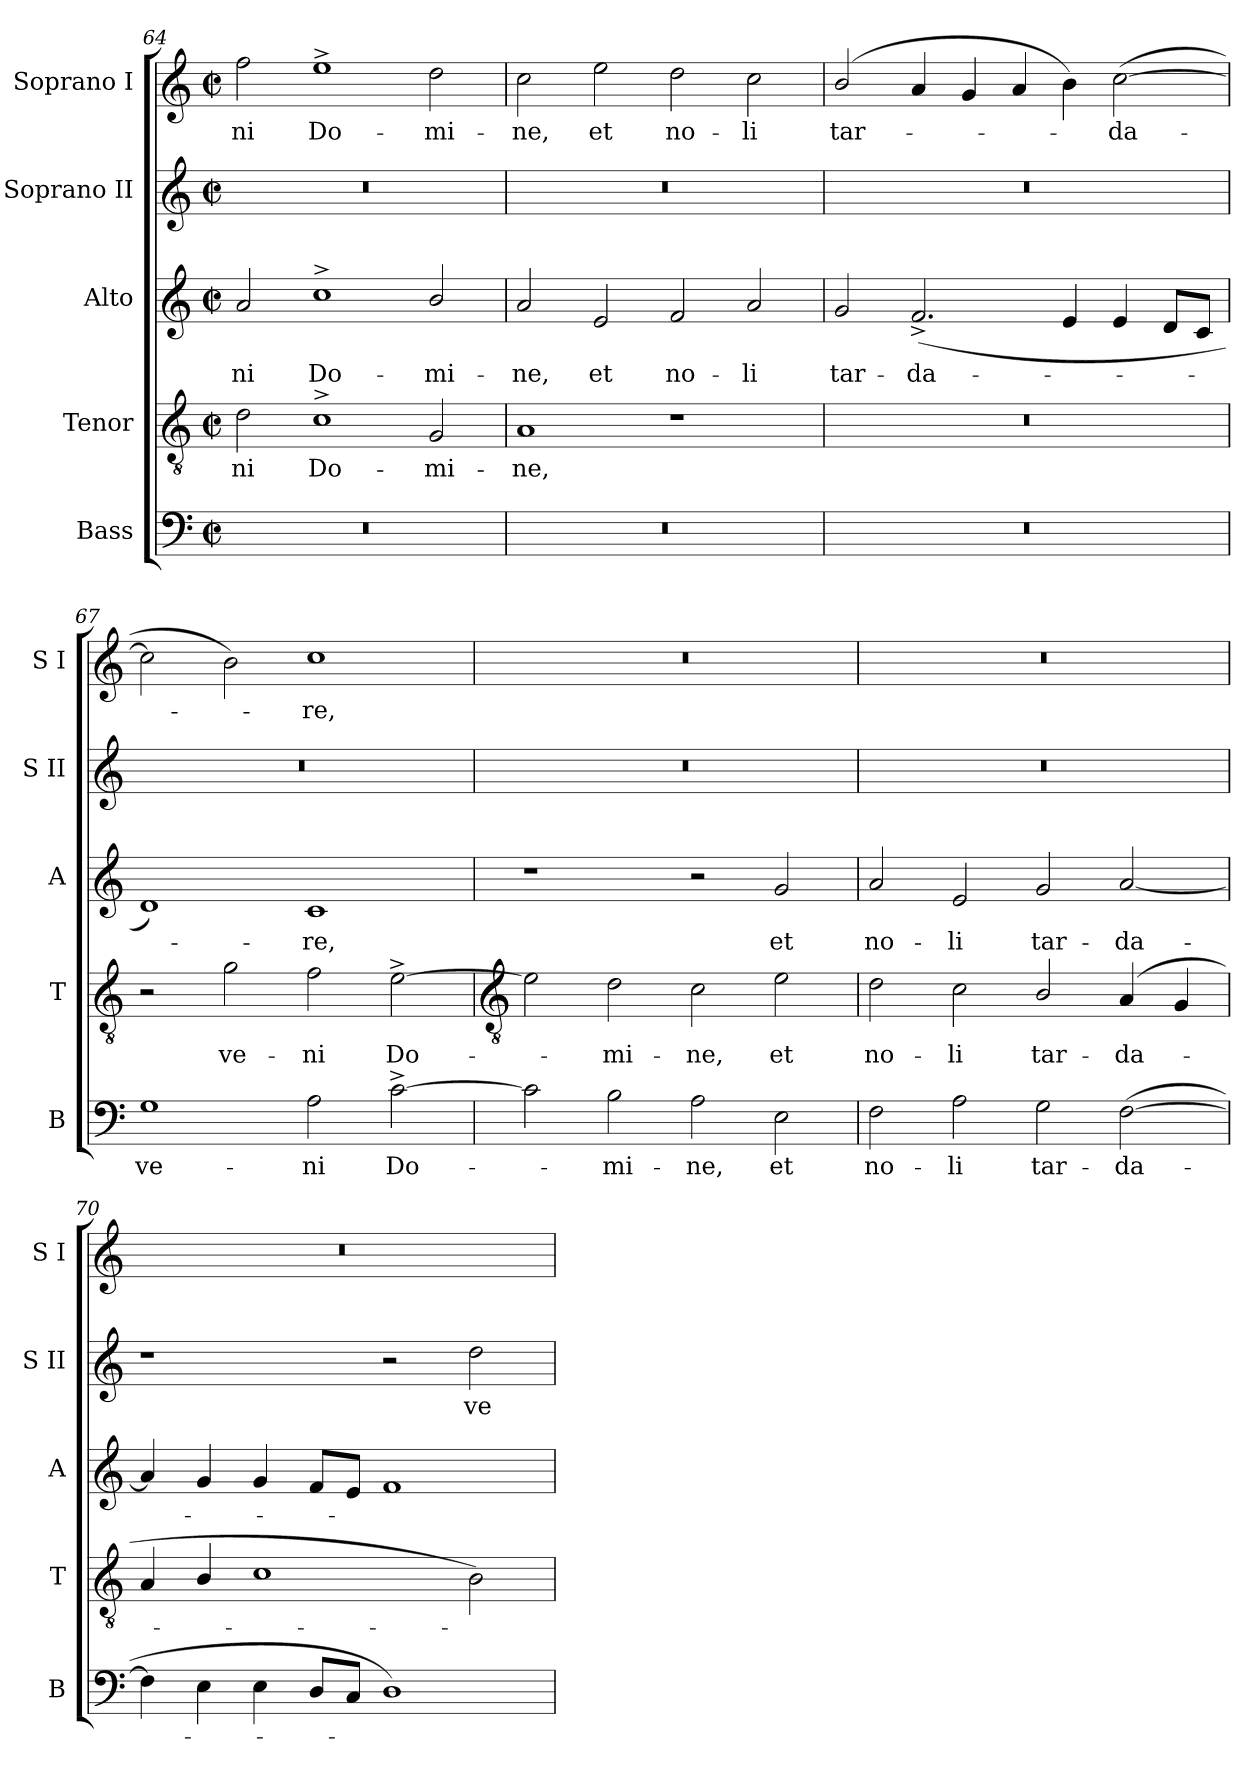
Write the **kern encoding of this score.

**kern	**text	**kern	**text	**kern	**text	**kern	**text	**kern	**text
*part5	*part5	*part4	*part4	*part3	*part3	*part2	*part2	*part1	*part1
*staff5	*staff5	*staff4	*staff4	*staff3	*staff3	*staff2	*staff2	*staff1	*staff1
*I"Bass	*	*I"Tenor	*	*I"Alto	*	*I"Soprano II	*	*I"Soprano I	*
*I'B	*	*I'T	*	*I'A	*	*I'S II	*	*I'S I	*
*clefF4	*	*clefGv2	*	*clefG2	*	*clefG2	*	*clefG2	*
*k[]	*	*k[]	*	*k[]	*	*k[]	*	*k[]	*
*C:	*	*C:	*	*C:	*	*C:	*	*C:	*
*M4/2	*	*M4/2	*	*M4/2	*	*M4/2	*	*M4/2	*
*met(c|)	*	*met(c|)	*	*met(c|)	*	*met(c|)	*	*met(c|)	*
=64	=64	=64	=64	=64	=64	=64	=64	=64	=64
!	!	!	!LO:LY:b	!	!LO:LY:b	!	!	!	!LO:LY:b
0r	.	2d	-ni	2a	-ni	0r	.	2ff	-ni
!	!	!	!LO:LY:b	!	!LO:LY:b	!	!	!	!LO:LY:b
.	.	1c^	Do-	1cc^	Do-	.	.	1ee^	Do-
!	!	!	!LO:LY:b	!	!LO:LY:b	!	!	!	!LO:LY:b
.	.	2G	-mi-	2b/	-mi-	.	.	2dd	-mi-
=65	=65	=65	=65	=65	=65	=65	=65	=65	=65
!	!	!	!LO:LY:b	!	!LO:LY:b	!	!	!	!LO:LY:b
0r	.	1A	-ne,	2a	-ne,	0r	.	2cc	-ne,
!	!	!	!	!	!LO:LY:b	!	!	!	!LO:LY:b
.	.	.	.	2e	et	.	.	2ee	et
!	!	!	!	!	!LO:LY:b	!	!	!	!LO:LY:b
.	.	1r	.	2f	no-	.	.	2dd	no-
!	!	!	!	!	!LO:LY:b	!	!	!	!LO:LY:b
.	.	.	.	2a	-li	.	.	2cc	-li
=66	=66	=66	=66	=66	=66	=66	=66	=66	=66
!	!	!	!	!	!LO:LY:b	!	!	!	!LO:LY:b
0r	.	0r	.	2g	tar-	0r	.	(<2b/	tar-
!	!	!	!	!	!LO:LY:b	!	!	!	!
.	.	.	.	(<2.f^	-da-	.	.	4a	.
.	.	.	.	.	.	.	.	4g	.
.	.	.	.	.	.	.	.	4a	.
.	.	.	.	4e	.	.	.	4b)	.
!	!	!	!	!	!	!	!	!	!LO:LY:b
.	.	.	.	4e	.	.	.	(>[2cc	da-
.	.	.	.	8dL	.	.	.	.	.
.	.	.	.	8cJ	.	.	.	.	.
=67	=67	=67	=67	=67	=67	=67	=67	=67	=67
!	!LO:LY:b	!	!	!	!	!	!	!	!
1G	ve-	2r	.	1d)	.	0r	.	2cc]	.
!	!	!	!LO:LY:b	!	!	!	!	!	!
.	.	2g	ve-	.	.	.	.	2b)	.
!	!LO:LY:b	!	!LO:LY:b	!	!LO:LY:b	!	!	!	!LO:LY:b
2A	-ni	2f	-ni	1c	re,	.	.	1cc	re,
!	!LO:LY:b	!	!LO:LY:b	!	!	!	!	!	!
[2c^	Do-	[2e^	Do-	.	.	.	.	.	.
!!LO:LB:g=z
=68	=68	=68	=68	=68	=68	=68	=68	=68	=68
*	*	*clefGv2	*	*	*	*	*	*	*
2c]	.	2e]	.	1r	.	0r	.	0r	.
!	!LO:LY:b	!	!LO:LY:b	!	!	!	!	!	!
2B	mi-	2d	mi-	.	.	.	.	.	.
!	!LO:LY:b	!	!LO:LY:b	!	!	!	!	!	!
2A	-ne,	2c	-ne,	2r	.	.	.	.	.
!	!LO:LY:b	!	!LO:LY:b	!	!LO:LY:b	!	!	!	!
2E	et	2e	et	2g	et	.	.	.	.
=69	=69	=69	=69	=69	=69	=69	=69	=69	=69
!	!LO:LY:b	!	!LO:LY:b	!	!LO:LY:b	!	!	!	!
2F	no-	2d	no-	2a	no-	0r	.	0r	.
!	!LO:LY:b	!	!LO:LY:b	!	!LO:LY:b	!	!	!	!
2A	-li	2c	-li	2e	-li	.	.	.	.
!	!LO:LY:b	!	!LO:LY:b	!	!LO:LY:b	!	!	!	!
2G	tar-	2B/	tar-	2g	tar-	.	.	.	.
!	!LO:LY:b	!	!LO:LY:b	!	!LO:LY:b	!	!	!	!
(<[2F	-da-	(<4A	-da-	[2a	-da-	.	.	.	.
.	.	4G	.	.	.	.	.	.	.
=70	=70	=70	=70	=70	=70	=70	=70	=70	=70
4F]	.	4A	.	4a]	.	1r	.	0r	.
4E	.	4B/	.	4g	.	.	.	.	.
4E	.	1c	.	4g	.	.	.	.	.
8DL	.	.	.	8fL	.	.	.	.	.
8CJ	.	.	.	8eJ	.	.	.	.	.
1D/)	.	.	.	1f	.	2r	.	.	.
!	!	!	!	!	!	!	!LO:LY:b	!	!
.	.	2B)	.	.	.	2dd	ve-	.	.
=	=	=	=	=	=	=	=	=	=
*-	*-	*-	*-	*-	*-	*-	*-	*-	*-
